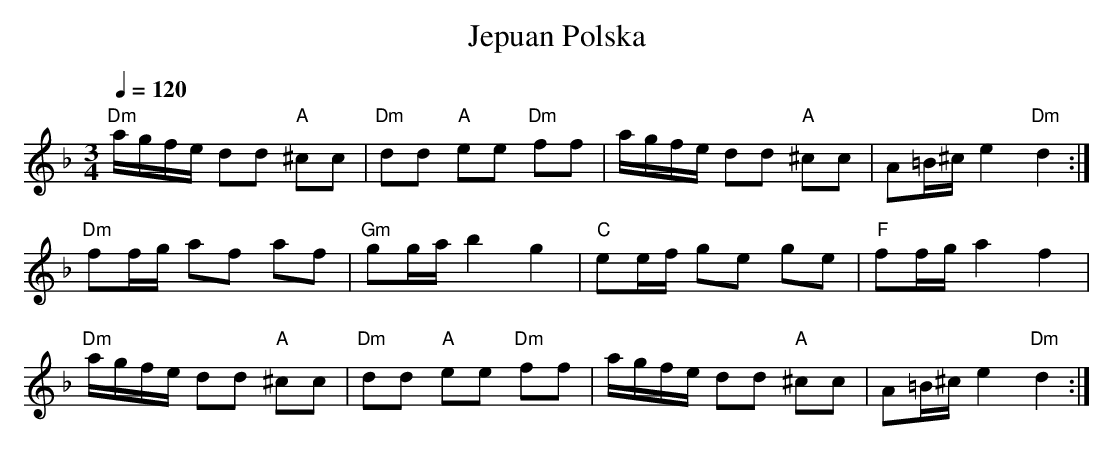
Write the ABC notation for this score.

X:1
T:Jepuan Polska
M:3/4
L:1/8
Q:1/4=120
K:DMin
"Dm"a/g/f/e/ dd "A"^cc|"Dm"dd    "A"ee "Dm"ff |\
    a/g/f/e/ dd "A"^cc|    A=B/^c/  e2 "Dm"d2:|
"Dm"ff/g/    af     af|"Gm"gg/a/    b2     g2 |\
"C" ee/f/    ge     ge|"F" ff/g/    a2     f2 |
"Dm"a/g/f/e/ dd "A"^cc|"Dm"dd    "A"ee "Dm"ff |\
    a/g/f/e/ dd "A"^cc|    A=B/^c/  e2 "Dm"d2:|
